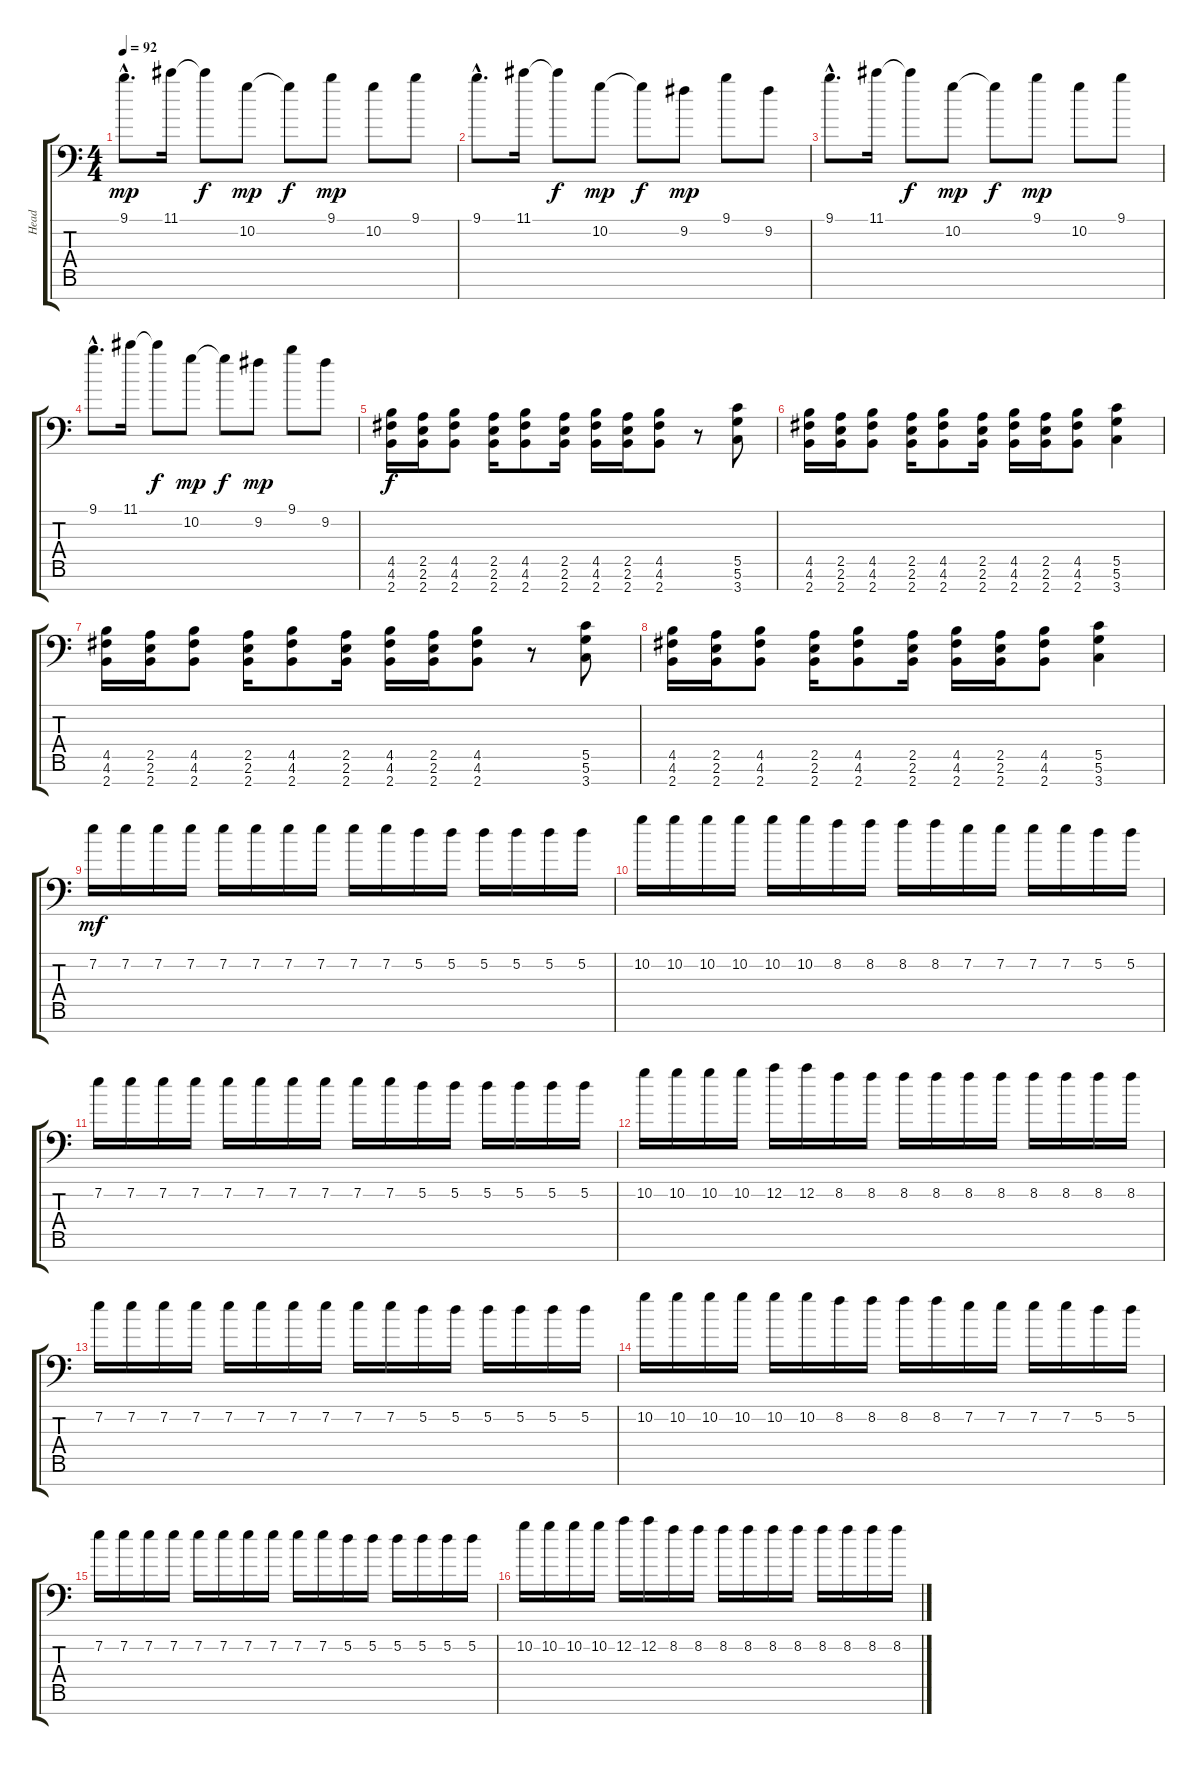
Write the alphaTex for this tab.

\track ("Head" "Head") {instrument distortionguitar}
\staff {score tabs}
\tuning (D4 A3 F3 C3 G2 D2 A1) {hide}
\ts (4 4)
\tempo 92
\clef f4
\ks c
9.1{hac}.8{d dy mp instrument sitar} 11.1.16 11.1{t}.8{dy f} 10.2.8{dy mp} 10.2{t}.8{dy f} 9.1.8{dy mp} 10.2.8 9.1.8 |
9.1{hac}.8{d instrument sitar} 11.1.16 11.1{t}.8{dy f} 10.2.8{dy mp} 10.2{t}.8{dy f} 9.2.8{dy mp} 9.1.8 9.2.8 |
9.1{hac}.8{d instrument sitar} 11.1.16 11.1{t}.8{dy f} 10.2.8{dy mp} 10.2{t}.8{dy f} 9.1.8{dy mp} 10.2.8 9.1.8 |
9.1{hac}.8{d instrument sitar} 11.1.16 11.1{t}.8{dy f} 10.2.8{dy mp} 10.2{t}.8{dy f} 9.2.8{dy mp} 9.1.8 9.2.8 |
(4.5 4.6 2.7).16{dy f instrument overdrivenguitar} (2.5 2.6 2.7).16 (4.5 4.6 2.7).8 (2.5 2.6 2.7).16 (4.5 4.6 2.7).8 (2.5 2.6 2.7).16 (4.5 4.6 2.7).16 (2.5 2.6 2.7).16 (4.5 4.6 2.7).8 r.8 (5.5 5.6 3.7).8 |
(4.5 4.6 2.7).16 (2.5 2.6 2.7).16 (4.5 4.6 2.7).8 (2.5 2.6 2.7).16 (4.5 4.6 2.7).8 (2.5 2.6 2.7).16 (4.5 4.6 2.7).16 (2.5 2.6 2.7).16 (4.5 4.6 2.7).8 (5.5 5.6 3.7).4 |
(4.5 4.6 2.7).16{instrument overdrivenguitar} (2.5 2.6 2.7).16 (4.5 4.6 2.7).8 (2.5 2.6 2.7).16 (4.5 4.6 2.7).8 (2.5 2.6 2.7).16 (4.5 4.6 2.7).16 (2.5 2.6 2.7).16 (4.5 4.6 2.7).8 r.8 (5.5 5.6 3.7).8 |
(4.5 4.6 2.7).16 (2.5 2.6 2.7).16 (4.5 4.6 2.7).8 (2.5 2.6 2.7).16 (4.5 4.6 2.7).8 (2.5 2.6 2.7).16 (4.5 4.6 2.7).16 (2.5 2.6 2.7).16 (4.5 4.6 2.7).8 (5.5 5.6 3.7).4 |
7.2.16{dy mf instrument distortionguitar} 7.2.16 7.2.16 7.2.16 7.2.16 7.2.16 7.2.16 7.2.16 7.2.16 7.2.16 5.2.16 5.2.16 5.2.16 5.2.16 5.2.16 5.2.16 |
10.2.16 10.2.16 10.2.16 10.2.16 10.2.16 10.2.16 8.2.16 8.2.16 8.2.16 8.2.16 7.2.16 7.2.16 7.2.16 7.2.16 5.2.16 5.2.16 |
7.2.16 7.2.16 7.2.16 7.2.16 7.2.16 7.2.16 7.2.16 7.2.16 7.2.16 7.2.16 5.2.16 5.2.16 5.2.16 5.2.16 5.2.16 5.2.16 |
10.2.16 10.2.16 10.2.16 10.2.16 12.2.16 12.2.16 8.2.16 8.2.16 8.2.16 8.2.16 8.2.16 8.2.16 8.2.16 8.2.16 8.2.16 8.2.16 |
7.2.16{instrument distortionguitar} 7.2.16 7.2.16 7.2.16 7.2.16 7.2.16 7.2.16 7.2.16 7.2.16 7.2.16 5.2.16 5.2.16 5.2.16 5.2.16 5.2.16 5.2.16 |
10.2.16 10.2.16 10.2.16 10.2.16 10.2.16 10.2.16 8.2.16 8.2.16 8.2.16 8.2.16 7.2.16 7.2.16 7.2.16 7.2.16 5.2.16 5.2.16 |
7.2.16 7.2.16 7.2.16 7.2.16 7.2.16 7.2.16 7.2.16 7.2.16 7.2.16 7.2.16 5.2.16 5.2.16 5.2.16 5.2.16 5.2.16 5.2.16 |
10.2.16 10.2.16 10.2.16 10.2.16 12.2.16 12.2.16 8.2.16 8.2.16 8.2.16 8.2.16 8.2.16 8.2.16 8.2.16 8.2.16 8.2.16 8.2.16
